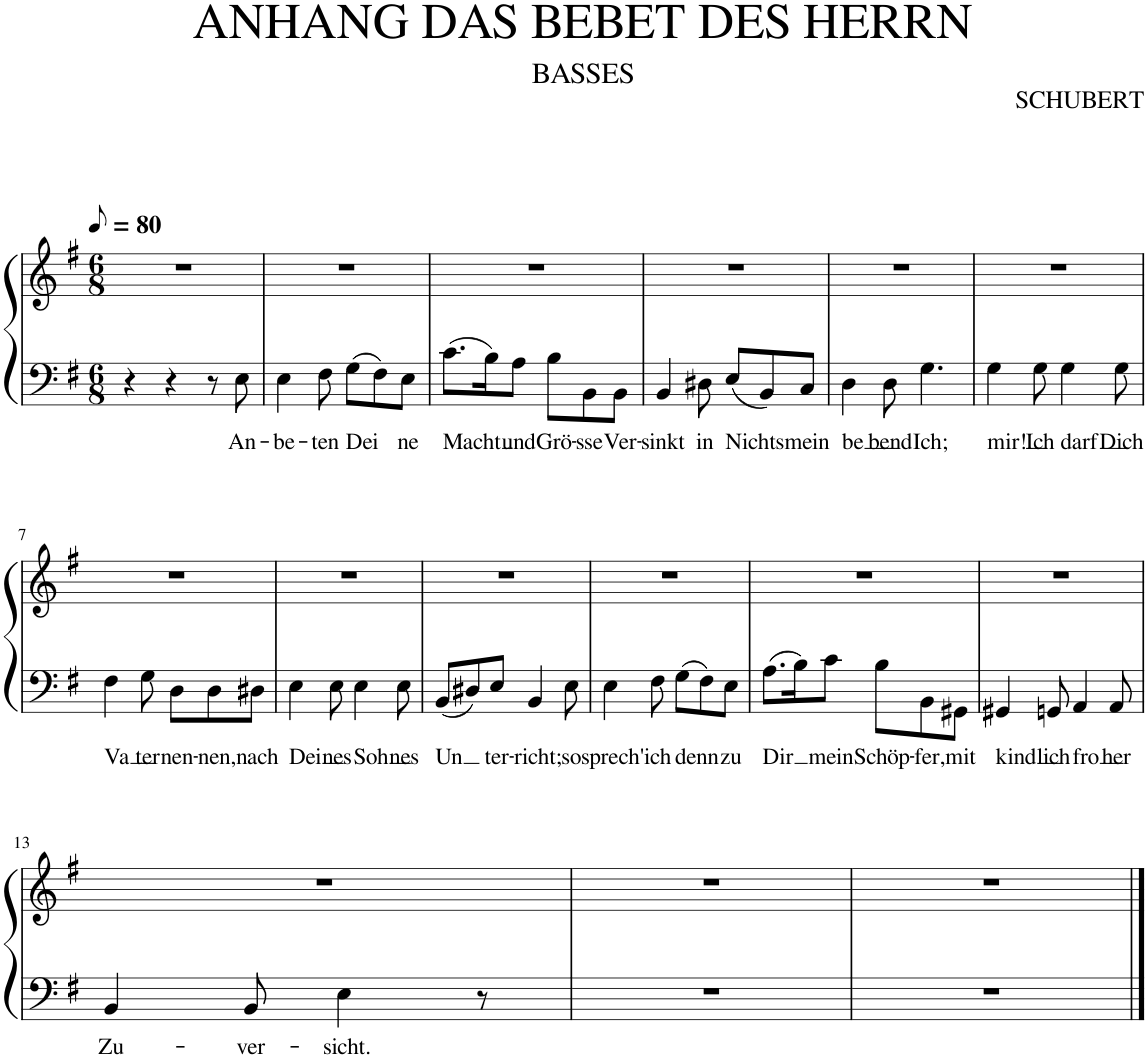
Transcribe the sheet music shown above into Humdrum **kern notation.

**kern	**text	**kern
*part1	*part1	*part1
*staff2	*staff2	*staff1
*I"Piano	*	*
*I'Pno.	*	*
*clefF4	*	*clefG2
*k[f#]	*	*k[f#]
*M6/8	*	*M6/8
*MM40	*	*MM40
=1	=1	=1
4r	.	2.r
4r	.	.
8r	.	.
!	!LO:LY:b	!
8E\	An-	.
=2	=2	=2
!	!LO:LY:b	!
4E\	-be-	2.r
!	!LO:LY:b	!
8F#\	-ten	.
!	!LO:LY:b	!
8G\L	Dei	.
8F#\	.	.
!	!LO:LY:b	!
8E\J	ne	.
=3	=3	=3
!	!LO:LY:b	!
8.c\L	Macht	2.r
16B\K	.	.
!	!LO:LY:b	!
8A\J	und	.
!	!LO:LY:b	!
8B\L	Grö-	.
!	!LO:LY:b	!
8BB\	-sse	.
!	!LO:LY:b	!
8BB\J	Ver-	.
=4	=4	=4
!	!LO:LY:b	!
4BB/	-sinkt	2.r
!	!LO:LY:b	!
8D#X\	in	.
!	!LO:LY:b	!
8E/L	Nichts	.
8BB/	.	.
!	!LO:LY:b	!
8C/J	mein	.
=5	=5	=5
!	!LO:LY:b	!
4D\	be	2.r
!	!LO:LY:b	!
8D\	bend	.
!	!LO:LY:b	!
4.G\	Ich;	.
=6	=6	=6
!	!LO:LY:b	!
4G\	mir!	2.r
!	!LO:LY:b	!
8G\	Ich	.
!	!LO:LY:b	!
4G\	darf	.
!	!LO:LY:b	!
8G\	Dich	.
!!LO:LB:g=z
=7	=7	=7
!	!LO:LY:b	!
4F#\	Va	2.r
!	!LO:LY:b	!
8G\	ter	.
!	!LO:LY:b	!
8D\L	nen-	.
!	!LO:LY:b	!
8D\	-nen,	.
!	!LO:LY:b	!
8D#X\J	nach	.
=8	=8	=8
!	!LO:LY:b	!
4E\	Dei	2.r
!	!LO:LY:b	!
8E\	nes	.
!	!LO:LY:b	!
4E\	Soh	.
!	!LO:LY:b	!
8E\	nes	.
=9	=9	=9
!	!LO:LY:b	!
8BB/L	Un	2.r
8D#X/	.	.
!	!LO:LY:b	!
8E/J	ter-	.
!	!LO:LY:b	!
4BB/	-richt;	.
!	!LO:LY:b	!
8E\	so	.
=10	=10	=10
!	!LO:LY:b	!
4E\	sprech'	2.r
!	!LO:LY:b	!
8F#\	ich	.
!	!LO:LY:b	!
8G\L	denn	.
8F#\	.	.
!	!LO:LY:b	!
8E\J	zu	.
=11	=11	=11
!	!LO:LY:b	!
8.A\L	Dir	2.r
16B\K	.	.
!	!LO:LY:b	!
8c\J	mein	.
!	!LO:LY:b	!
8B\L	Schöp-	.
!	!LO:LY:b	!
8BB\	-fer,	.
!	!LO:LY:b	!
8GG#X\J	mit	.
=12	=12	=12
!	!LO:LY:b	!
4GG#X/	kind	2.r
!	!LO:LY:b	!
8GGn/	lich	.
!	!LO:LY:b	!
4AA/	fro	.
!	!LO:LY:b	!
8AA/	her	.
!!LO:LB:g=z
=13	=13	=13
!	!LO:LY:b	!
4BB/	Zu-	2.r
!	!LO:LY:b	!
8BB/	-ver-	.
!	!LO:LY:b	!
4E\	-sicht.	.
8r	.	.
=14	=14	=14
2.r	.	2.r
=15	=15	=15
2.r	.	2.r
==	==	==
*-	*-	*-
